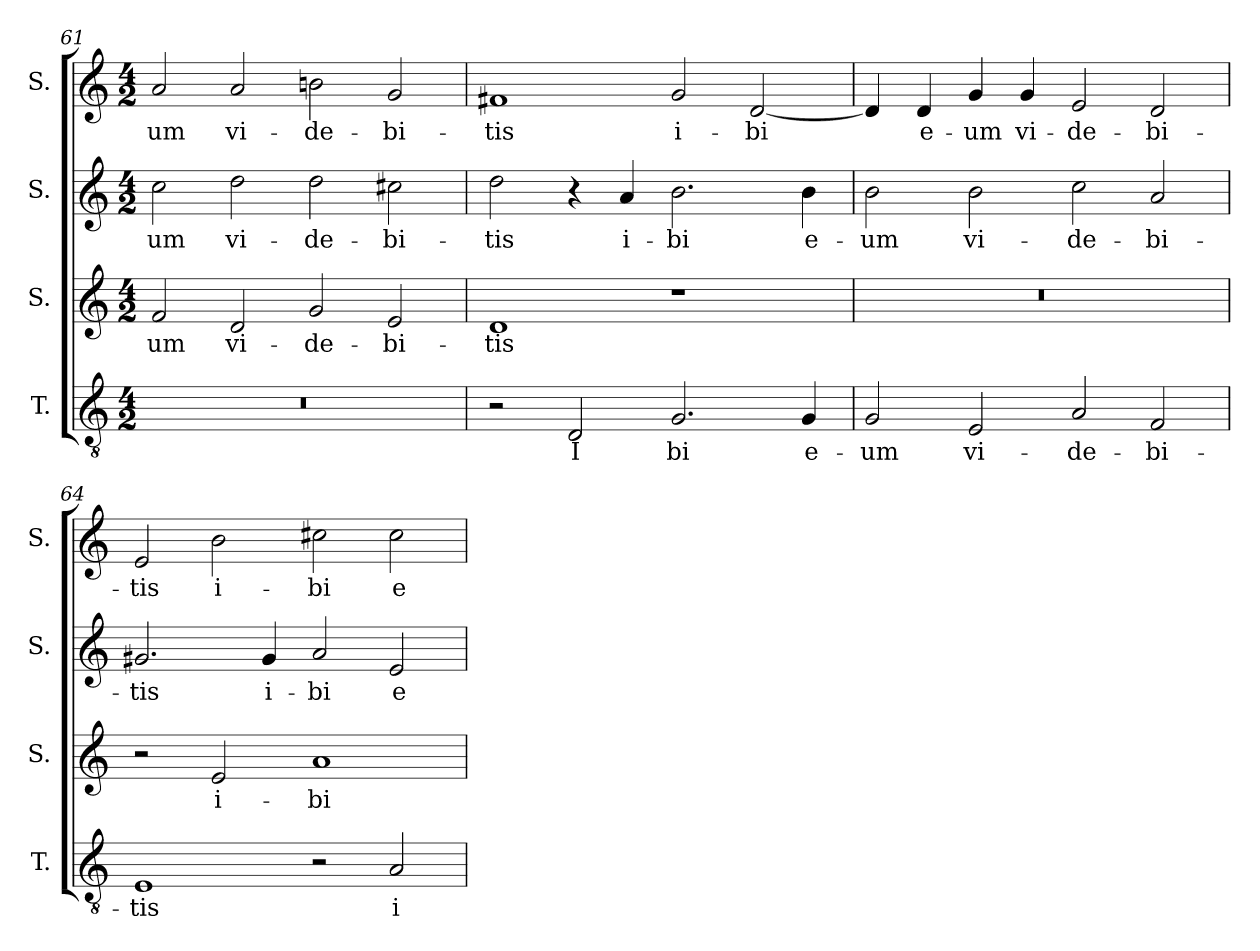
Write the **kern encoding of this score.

**kern	**text	**kern	**text	**kern	**text	**kern	**text
*part4	*part4	*part3	*part3	*part2	*part2	*part1	*part1
*staff4	*staff4	*staff3	*staff3	*staff2	*staff2	*staff1	*staff1
*I"T.	*	*I"S.	*	*I"S.	*	*I"S.	*
*I'T.	*	*I'S.	*	*I'S.	*	*I'S.	*
!!LO:LB:g=z
*clefGv2	*	*clefG2	*	*clefG2	*	*clefG2	*
*k[]	*	*k[]	*	*k[]	*	*k[]	*
*C:	*	*C:	*	*C:	*	*C:	*
*M4/2	*	*M4/2	*	*M4/2	*	*M4/2	*
=61	=61	=61	=61	=61	=61	=61	=61
!LO:N:vis=1	!	!	!	!	!	!	!
!	!	!	!LO:LY:b:color=#000000	!	!	!	!
!	!	!	!	!	!LO:LY:b:color=#000000	!	!
!	!	!	!	!	!	!	!LO:LY:b:color=#000000
0r	.	2fi/	-um	2cci\	-um	2ai/	-um
!	!	!	!LO:LY:b:color=#000000	!	!	!	!
!	!	!	!	!	!LO:LY:b:color=#000000	!	!
!	!	!	!	!	!	!	!LO:LY:b:color=#000000
.	.	2di/	vi-	2ddi\	vi-	2ai/	vi-
!	!	!	!LO:LY:b:color=#000000	!	!	!	!
!	!	!	!	!	!LO:LY:b:color=#000000	!	!
!	!	!	!	!	!	!	!LO:LY:b:color=#000000
.	.	2gi/	-de-	2ddi\	-de-	2bni\	-de-
!	!	!	!LO:LY:b:color=#000000	!	!	!	!
!	!	!	!	!	!LO:LY:b:color=#000000	!	!
!	!	!	!	!	!	!	!LO:LY:b:color=#000000
.	.	2ei/	-bi-	2cc#Xi\	-bi-	2gi/	-bi-
=62	=62	=62	=62	=62	=62	=62	=62
!	!	!	!LO:LY:b:color=#000000	!	!	!	!
!	!	!	!	!	!LO:LY:b:color=#000000	!	!
!	!	!	!	!	!	!	!LO:LY:b:color=#000000
2r	.	1di	-tis	2ddi\	-tis	1f#Xi	-tis
!	!LO:LY:b:color=#000000	!	!	!	!	!	!
2Di/	I	.	.	4r	.	.	.
!	!	!	!	!	!LO:LY:b:color=#000000	!	!
.	.	.	.	4ai/	i-	.	.
!	!LO:LY:b:color=#000000	!	!	!	!	!	!
!	!	!	!	!	!LO:LY:b:color=#000000	!	!
!	!	!	!	!	!	!	!LO:LY:b:color=#000000
2.Gi/	bi	1r	.	2.bi\	-bi	2gi/	i-
!	!	!	!	!	!	!	!LO:LY:b:color=#000000
.	.	.	.	.	.	[<2di/	-bi
!	!LO:LY:b:color=#000000	!	!	!	!	!	!
!	!	!	!	!	!LO:LY:b:color=#000000	!	!
4Gi/	e-	.	.	4bi\	e-	.	.
=63	=63	=63	=63	=63	=63	=63	=63
!	!LO:LY:b:color=#000000	!LO:N:vis=1	!	!	!	!	!
!	!	!	!	!	!LO:LY:b:color=#000000	!	!
2Gi/	-um	0r	.	2bi\	-um	4di/]	.
!	!	!	!	!	!	!	!LO:LY:b:color=#000000
.	.	.	.	.	.	4di/	e-
!	!LO:LY:b:color=#000000	!	!	!	!	!	!
!	!	!	!	!	!LO:LY:b:color=#000000	!	!
!	!	!	!	!	!	!	!LO:LY:b:color=#000000
2Ei/	vi-	.	.	2bi\	vi-	4gi/	-um
!	!	!	!	!	!	!	!LO:LY:b:color=#000000
.	.	.	.	.	.	4gi/	vi-
!	!LO:LY:b:color=#000000	!	!	!	!	!	!
!	!	!	!	!	!LO:LY:b:color=#000000	!	!
!	!	!	!	!	!	!	!LO:LY:b:color=#000000
2Ai/	-de-	.	.	2cci\	-de-	2ei/	-de-
!	!LO:LY:b:color=#000000	!	!	!	!	!	!
!	!	!	!	!	!LO:LY:b:color=#000000	!	!
!	!	!	!	!	!	!	!LO:LY:b:color=#000000
2Fi/	-bi-	.	.	2ai/	-bi-	2di/	-bi-
!!LO:LB:g=z
=64	=64	=64	=64	=64	=64	=64	=64
!	!LO:LY:b:color=#000000	!	!	!	!	!	!
!	!	!	!	!	!LO:LY:b:color=#000000	!	!
!	!	!	!	!	!	!	!LO:LY:b:color=#000000
1Ei	-tis	2r	.	2.g#Xi/	-tis	2ei/	-tis
!	!	!	!LO:LY:b:color=#000000	!	!	!	!
!	!	!	!	!	!	!	!LO:LY:b:color=#000000
.	.	2ei/	i-	.	.	2bi\	i-
!	!	!	!	!	!LO:LY:b:color=#000000	!	!
.	.	.	.	4g#i/	i-	.	.
!	!	!	!LO:LY:b:color=#000000	!	!	!	!
!	!	!	!	!	!LO:LY:b:color=#000000	!	!
!	!	!	!	!	!	!	!LO:LY:b:color=#000000
2r	.	1ai	-bi	2ai/	-bi	2cc#Xi\	-bi
!	!LO:LY:b:color=#000000	!	!	!	!	!	!
!	!	!	!	!	!LO:LY:b:color=#000000	!	!
!	!	!	!	!	!	!	!LO:LY:b:color=#000000
2Ai/	i-	.	.	2ei/	e-	2cc#i\	e-
=	=	=	=	=	=	=	=
*-	*-	*-	*-	*-	*-	*-	*-
